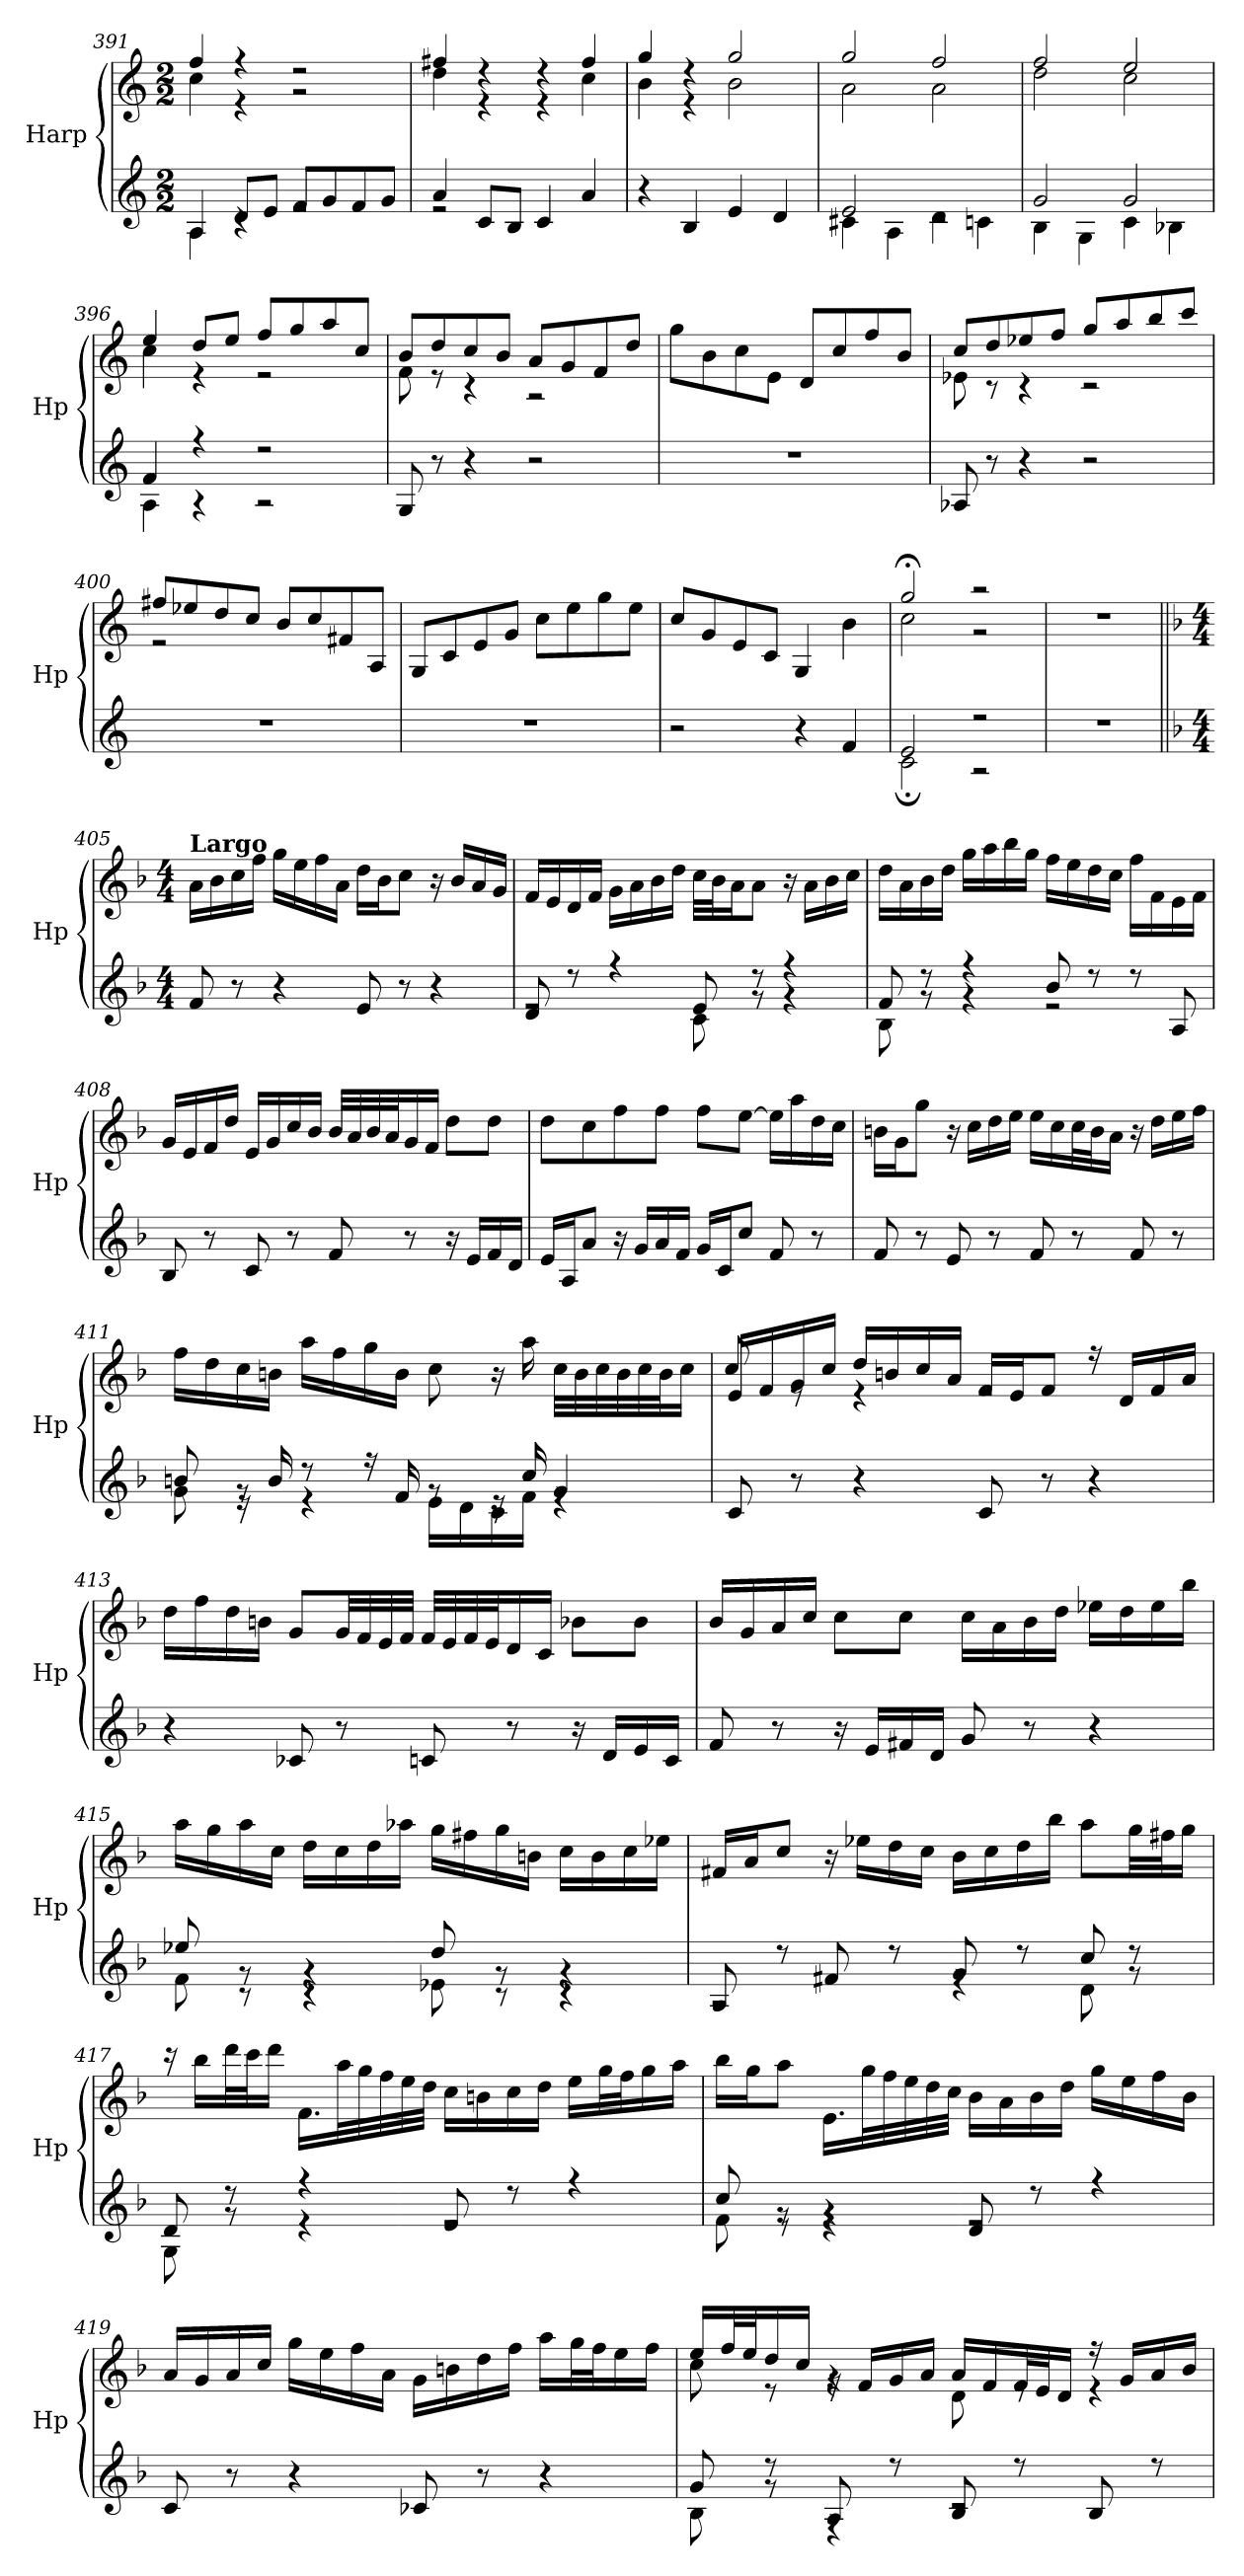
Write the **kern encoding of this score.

**kern	**kern
*part1	*part1
*staff2	*staff1
*I"Harp	*
*I'Hp	*
*clefG2	*clefG2
*k[]	*k[]
*M2/2	*M2/2
=391	=391
*^	*^
4A/	4A\	4ff/	4cc\
8d/L	4rc	4rff	4r
8e/J	.	.	.
8f/L	2re	2rdd	2r
8g/	.	.	.
8f/	.	.	.
8g/J	.	.	.
=392	=392	=392	=392
4a/	2re	4ff#X/	4dd\
8c/L	.	4rdd	4r
8B/J	.	.	.
4c/	2ryy	4rdd	4r
4a/	.	4ff#/	4cc\
*v	*v	*	*
=393	=393	=393
4r	4gg/	4b\
4B/	4rdd	4r
4e/	2gg/	2b\
4d/	.	.
=394	=394	=394
*^	*	*
2e/	4c#X\	2gg/	2a\
.	4A\	.	.
2rc	4d\	2ff/	2a\
.	4cn\	.	.
!!LO:LB:g=z	!!
=395	=395	=395	=395
2g/	4B\	2ff/	2dd\
.	4G\	.	.
2g/	4c\	2ee/	2cc\
.	4B-X\	.	.
=396	=396	=396	=396
4f/	4A\	4ee/	4cc\
4r	4r	8dd/L	4r
.	.	8ee/J	.
2r	2r	8ff/L	2r
.	.	8gg/	.
.	.	8aa/	.
.	.	8cc/J	.
*v	*v	*	*
=397	=397	=397
8G/	8b/L	8f\
8r	8dd/	8r
4r	8cc/	4r
.	8b/J	.
2r	8a/L	2r
.	8g/	.
.	8f/	.
.	8dd/J	.
*	*v	*v
=398	=398
1r	8gg\L
.	8b\
.	8cc\
.	8e\J
.	8d/L
.	8cc/
.	8ff/
.	8b/J
=399	=399
*	*^
8A-X/	8cc/L	8e-X\
8r	8dd/	8r
4r	8ee-X/	4r
.	8ff/J	.
2r	8gg/L	2r
.	8aa/	.
.	8bb/	.
.	8ccc/J	.
!!LO:LB:g=z	!!
=400	=400	=400
1r	8ff#X/L	2r
.	8ee-X/	.
.	8dd/	.
.	8cc/J	.
.	8b/L	2ryy
.	8cc/	.
.	8f#X/	.
.	8A/J	.
*	*v	*v
=401	=401
1r	8G/L
.	8c/
.	8e/
.	8g/J
.	8cc\L
.	8ee\
.	8gg\
.	8ee\J
=402	=402
2r	8cc/L
.	8g/
.	8e/
.	8c/J
4r	4G/
4f/	4b\
=403	=403
*^	*^
2e/	2c;\	2gg;</	2cc\
2r	2r	2r	2r
*v	*v	*	*
*	*v	*v
=404	=404
1r	1r
!!LO:PB:g=z
=405||	=405||
*k[b-]	*k[b-]
*M4/4	*M4/4
!	!LO:TX:a:B:t=Largo
8f/	16a\LL
.	16b-\
8r	16cc\
.	16ff\JJ
4r	16gg\LL
.	16ee\
.	16ff\
.	16a\JJ
8e/	16dd\LL
.	16b-\J
8r	8cc\J
4r	16r
.	16b-/LL
.	16a/
.	16g/JJ
=406	=406
*^	*
8d/	2re	16f/LL
.	.	16e/
8r	.	16d/
.	.	16f/JJ
4r	.	16g\LL
.	.	16a\
.	.	16b-\
.	.	16dd\JJ
8e/	8c\	32cc\LLL
.	.	32b-\J
.	.	16a\J
8r	8rg	8a\J
4r	4rg	16r
.	.	16a\LL
.	.	16b-\
.	.	16cc\JJ
!!LO:LB:g=z
=407	=407	=407
8f/	8B-\	16dd\LL
.	.	16a\
8r	8rg	16b-\
.	.	16dd\JJ
4r	4rg	16gg\LL
.	.	16aa\
.	.	16bb-\
.	.	16gg\JJ
8b-/	2re	16ff\LL
.	.	16ee\
8r	.	16dd\
.	.	16cc\JJ
8r	.	16ff\LL
.	.	16f\
8A/	.	16e\
.	.	16f\JJ
*v	*v	*
=408	=408
8B-/	16g/LL
.	16e/
8r	16f/
.	16dd/JJ
8c/	16e/LL
.	16g/
8r	16cc/
.	16b-/JJ
8f/	32b-/LLL
.	32a/
.	32b-/
.	32a/J
8r	16g/
.	16f/JJ
16r	8dd\L
16e/LL	.
16f/	8dd\J
16d/JJ	.
!!LO:LB:g=z
=409	=409
16e/LL	8dd\L
16A/J	.
8a/J	8cc\
16r	8ff\
16g/LL	.
16a/	8ff\J
16f/JJ	.
16g/LL	8ff\L
16c/J	.
8cc/J	[8ee\J
8f/	16ee\LL]
.	16aa\
8r	16dd\
.	16cc\JJ
=410	=410
8f/	16bn\LL
.	16g\J
8r	8gg\J
8e/	16r
.	16cc\LL
8r	16dd\
.	16ee\JJ
8f/	16ee\LL
.	16cc\
8r	32cc\L
.	32b\J
.	16a\JJ
8f/	16r
.	16dd\LL
8r	16ee\
.	16ff\JJ
!!LO:LB:g=z
=411	=411
*^	*
8bn/	8g\	16ff\LL
.	.	16dd\
16re	8rg	16cc\
16b/	.	16bn\JJ
8r	4re	16aa\LL
.	.	16ff\
16r	.	16gg\
16f/	.	16b\JJ
8rg	16e\LL	8cc\
.	16d\	.
16re	16c\	16r
16cc/	16f\JJ	16aa\
4g/	4re	32cc\LLL
.	.	32b\
.	.	32cc\
.	.	32b\
.	.	32cc\
.	.	32b\J
.	.	16cc\JJ
*v	*v	*
=412	=412
*	*^
8c/	16e/LL	8cc/
.	16f/	.
8r	16g/	8re
.	16cc/JJ	.
4r	16dd/LL	4re
.	16bn/	.
.	16cc/	.
.	16a/JJ	.
8c/	16f/LL	2re
.	16e/J	.
8r	8f/J	.
4r	16r	.
.	16d/LL	.
.	16f/	.
.	16a/JJ	.
*	*v	*v
!!LO:LB:g=z
=413	=413
4r	16dd\LL
.	16ff\
.	16dd\
.	16bn\JJ
8c-X/	8g/L
8r	32g/LL
.	32f/
.	32e/
.	32f/JJJ
8cn/	32f/LLL
.	32e/
.	32f/
.	32e/J
8r	16d/
.	16c/JJ
16r	8b-X\L
16d/LL	.
16e/	8b-\J
16c/JJ	.
=414	=414
8f/	16b-/LL
.	16g/
8r	16a/
.	16cc/JJ
16r	8cc\L
16e/LL	.
16f#X/	8cc\J
16d/JJ	.
8g/	16cc\LL
.	16a\
8r	16b-\
.	16dd\JJ
4r	16ee-X\LL
.	16dd\
.	16ee-\
.	16bb-\JJ
!!LO:LB:g=z
=415	=415
*^	*
8ee-X/	8f\	16aa\LL
.	.	16gg\
8rg	8r	16aa\
.	.	16cc\JJ
4rg	4r	16dd\LL
.	.	16cc\
.	.	16dd\
.	.	16aa-X\JJ
8dd/	8e-X\	16gg\LL
.	.	16ff#X\
8rg	8r	16gg\
.	.	16bn\JJ
4rg	4r	16cc\LL
.	.	16b\
.	.	16cc\
.	.	16ee-X\JJ
=416	=416	=416
8A/	2rA	16f#X/LL
.	.	16a/J
8r	.	8cc/J
8f#X/	.	16r
.	.	16ee-X\LL
8r	.	16dd\
.	.	16cc\JJ
8g/	4re	16b-\LL
.	.	16cc\
8r	.	16dd\
.	.	16bb-\JJ
8cc/	8d\	8aa\L
8r	8rg	32gg\LL
.	.	32ff#X\J
.	.	16gg\JJ
!!LO:PB:g=z
=417	=417	=417
8d/	8G\	16rccc
.	.	16bb-\LL
8r	8rg	32ddd\L
.	.	32ccc\J
.	.	16ddd\JJ
4r	4re	16.f\LL
.	.	32aa\L
.	.	32gg\
.	.	32ff\
.	.	32ee\
.	.	32dd\JJJ
8e/	2re	16cc\LL
.	.	16bn\
8r	.	16cc\
.	.	16dd\JJ
4r	.	16ee\LL
.	.	32gg\L
.	.	32ff\J
.	.	16gg\
.	.	16aa\JJ
=418	=418	=418
8cc/	8f\	16bb-\LL
.	.	16gg\J
8rg	8r	8aa\J
4rg	4r	16.e\LL
.	.	32gg\L
.	.	32ff\
.	.	32ee\
.	.	32dd\
.	.	32cc\JJJ
8d/	2re	16b-\LL
.	.	16a\
8r	.	16b-\
.	.	16dd\JJ
4r	.	16gg\LL
.	.	16ee\
.	.	16ff\
.	.	16b-\JJ
*v	*v	*
!!LO:LB:g=z
=419	=419
8c/	16a/LL
.	16g/
8r	16a/
.	16cc/JJ
4r	16gg\LL
.	16ee\
.	16ff\
.	16a\JJ
8c-X/	16g\LL
.	16bn\
8r	16dd\
.	16ff\JJ
4r	16aa\LL
.	32gg\L
.	32ff\J
.	16ee\
.	16ff\JJ
=420	=420
*^	*^
8g/	8B-\	16ee/LL	8cc\
.	.	32ff/L	.
.	.	32ee/J	.
8r	8rg	16dd/	8r
.	.	16cc/JJ	.
8A/	4rF	16rg	4rg
.	.	16f/LL	.
8r	.	16g/	.
.	.	16a/JJ	.
8B-/	2rc	16a/LL	8d\
.	.	16f/	.
8r	.	32f/L	8re
.	.	32e/J	.
.	.	16d/JJ	.
8B-/	.	16r	4re
.	.	16g/LL	.
8r	.	16a/	.
.	.	16b-/JJ	.
*v	*v	*	*
*	*v	*v
=	=
*-	*-
